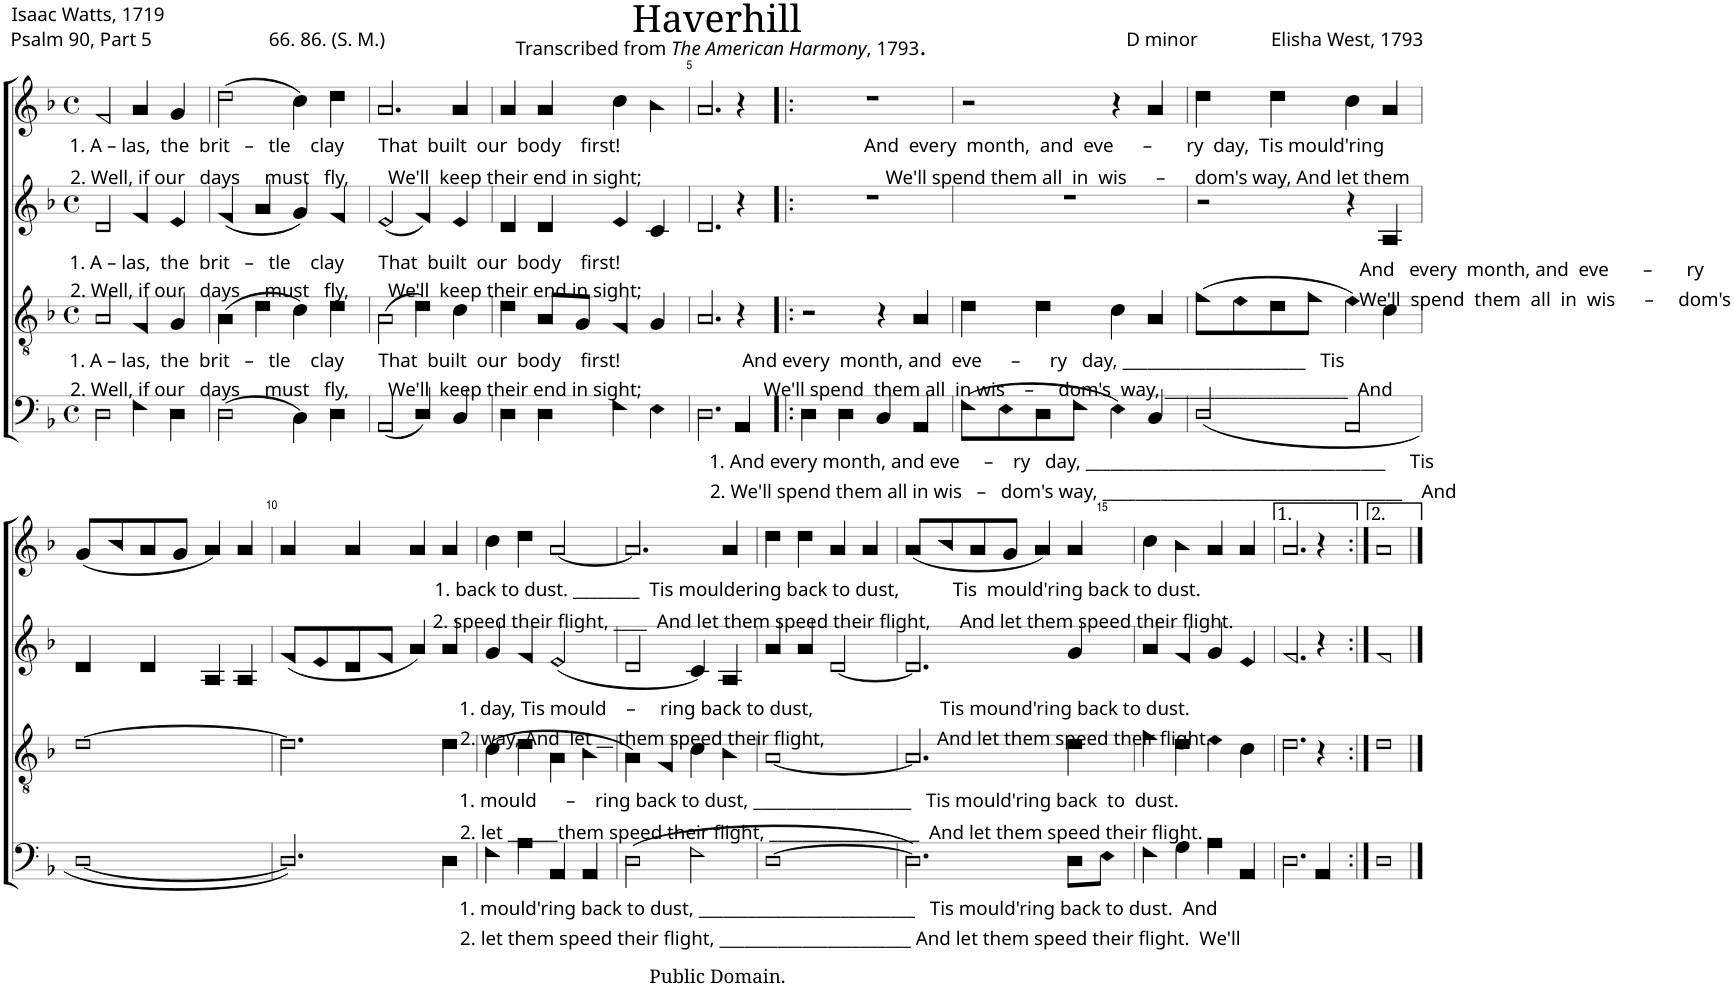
**kern	**kern	**kern	**kern
*part4	*part3	*part2	*part1
*staff4	*staff3	*staff2	*staff1
*I"Bass	*I"Tenor	*I"Voice	*I"Voice
*clefF4	*clefGv2	*clefG2	*clefG2
*k[b-]	*k[b-]	*k[b-]	*k[b-]
*M4/4	*M4/4	*M4/4	*M4/4
*met(c)	*met(c)	*met(c)	*met(c)
=1	=1	=1	=1
!	!	!	!LO:TX:b:t=1. A – las,  the  brit   –   tle    clay       That  built  our  body    first!                                                  And  every  month,  and  eve      –       ry  day,  Tis mould'ring
!	!	!	!LO:TX:b:t=2. Well, if our   days     must   fly,        We'll  keep their end in sight;                                                  We'll spend them all  in  wis      –      dom's way, And let them
!	!	!LO:TX:b:t=1. A – las,  the  brit   –   tle    clay       That  built  our  body    first!	!
!	!	!LO:TX:b:t=2. Well, if our   days     must   fly,        We'll  keep their end in sight;	!
!	!LO:TX:b:t=1. A – las,  the  brit   –   tle    clay       That  built  our  body    first!                         And every  month, and  eve      –      ry   day, ______________________   Tis	!	!
!	!LO:TX:b:t=2. Well, if our   days     must   fly,        We'll  keep their end in sight;                         We'll spend  them all  in wis    –     dom's  way, ______________________  And	!	!
2D!\	2A!/	2d!/	2f!/
4F!\	4F!/	4f!/	4a!/
4D!\	4G!/	4e!/	4g!/
=2	=2	=2	=2
(2D!\	(4A!\	(4f!/	(2dd!\
.	4d!\	4a!/	.
4C!\)	4c!\)	4g!/)	4cc!\)
4D!\	4d!\	4f!/	4dd!\
=3	=3	=3	=3
(2AA!/	(2A!\	(2e!/	2.a!/
4D!/)	4d!\)	4f!/)	.
4C!/	4c!\	4e!/	4a!/
=4	=4	=4	=4
4D!\	4d!\	4d!/	4a!/
4D!\	8A!/L	4d!/	4a!/
.	8G!/J	.	.
4F!\	4F!/	4e!/	4cc!\
4E!\	4G!/	4c!/	4b-!\
=5	=5	=5	=5
2.D!\	2.A!/	2.d!/	2.a!/
!LO:TX:b:t=1. And every month, and eve     –    ry   day, ____________________________________     Tis	!	!	!
!LO:TX:b:t=2. We'll spend them all in wis   –   dom's way, ____________________________________    And	!	!	!
4AA!/	4r	4r	4r
=6!|:	=6!|:	=6!|:	=6!|:
4D!\	2r	1r	1r
4D!\	.	.	.
4C!/	4r	.	.
4AA!/	4A!/	.	.
=7	=7	=7	=7
(8F!\L	4d!\	1r	2r
8E!\	.	.	.
8D!\	4d!\	.	.
8F!\J	.	.	.
4E!\)	4c!\	.	4r
4C!/	4A!/	.	4a!/
=8	=8	=8	=8
(<2D!/	(8f!\L	2r	4dd!\
.	8e!\	.	.
.	8d!\	.	4dd!\
.	8f!\J	.	.
2AA!/	4e!\)	4r	4cc!\
!	!	!LO:TX:b:t=And   every  month, and  eve       –       ry	!
!	!	!LO:TX:b:t=We'll  spend  them  all  in  wis      –     dom's	!
.	4c!\	4A!/	4a!/
!!LO:LB:g=z
=9	=9	=9	=9
[<1D!	[1d!	4d!/	(8g!/L
.	.	.	8b-!/
.	.	4d!/	8a!/
.	.	.	8g!/J
.	.	4A!/	4a!/)
.	.	4A!/	4a!/
=10	=10	=10	=10
2.D!/])	2.d!\]	(8f!/L	4a!/
.	.	8e!/	.
.	.	8d!/	4a!/
.	.	8f!/J	.
.	.	4a!/)	4a!/
4D!\	4d!\	4a!/	4a!/
=11	=11	=11	=11
!	!	!	!LO:TX:b:t=1. back to dust. ________  Tis mouldering back to dust,           Tis  mould'ring back to dust.
!	!	!	!LO:TX:b:t=2. speed their flight, ____  And let them speed their flight,      And let them speed their flight.
!	!	!LO:TX:b:t=1. day, Tis mould    –     ring back to dust,                          Tis mound'ring back to dust.	!
!	!	!LO:TX:b:t=2. way, And  let __ them speed their flight,                       And let them speed their flight.	!
!	!LO:TX:b:t=1. mould      –    ring back to dust, ___________________   Tis mould'ring back  to  dust.	!	!
!	!LO:TX:b:t=2. let ______them speed their flight, __________________  And let them speed their flight.	!	!
!LO:TX:b:t=1. mould'ring back to dust, __________________________   Tis mould'ring back to dust.  And	!	!	!
!LO:TX:b:t=2. let them speed their flight, _______________________ And let them speed their flight.  We'll	!	!	!
4F!\	(4c!\	4g!/	4cc!\
4A!\	4d!\	4f!/	4dd!\
4AA!/	4A!\	(2e!/	[2a!/
4AA!/	4B-!\	.	.
=12	=12	=12	=12
(2D!\	4A!\)	2d!/	2.a!/]
.	4F!/	.	.
2F!\	4c!\	4c!/)	.
.	4B-!\	4A!/	4a!/
=13	=13	=13	=13
[1D!	[1A!	4a!/	4dd!\
.	.	4a!/	4dd!\
.	.	[2d!/	4a!/
.	.	.	4a!/
=14	=14	=14	=14
2.D!\])	2.A!/]	2.d!/]	(8a!/L
.	.	.	8b-!/
.	.	.	8a!/
.	.	.	8g!/J
.	.	.	4a!/)
8D!\L	4d!\	4g!/	4a!/
8E!\J	.	.	.
=15	=15	=15	=15
4F!\	4f!\	4a!/	4cc!\
4G!\	4d!\	4f!/	4b-!\
4A!\	4e!\	4g!/	4a!/
4AA!/	4c!\	4e!/	4a!/
=16	=16	=16	=16
2.D!\	2.d!\	2.f!/	2.a!/
4AA!/	4r	4r	4r
=17:|!	=17:|!	=17:|!	=17:|!
1D!	1d!	1f!	1a!
==	==	==	==
*-	*-	*-	*-
